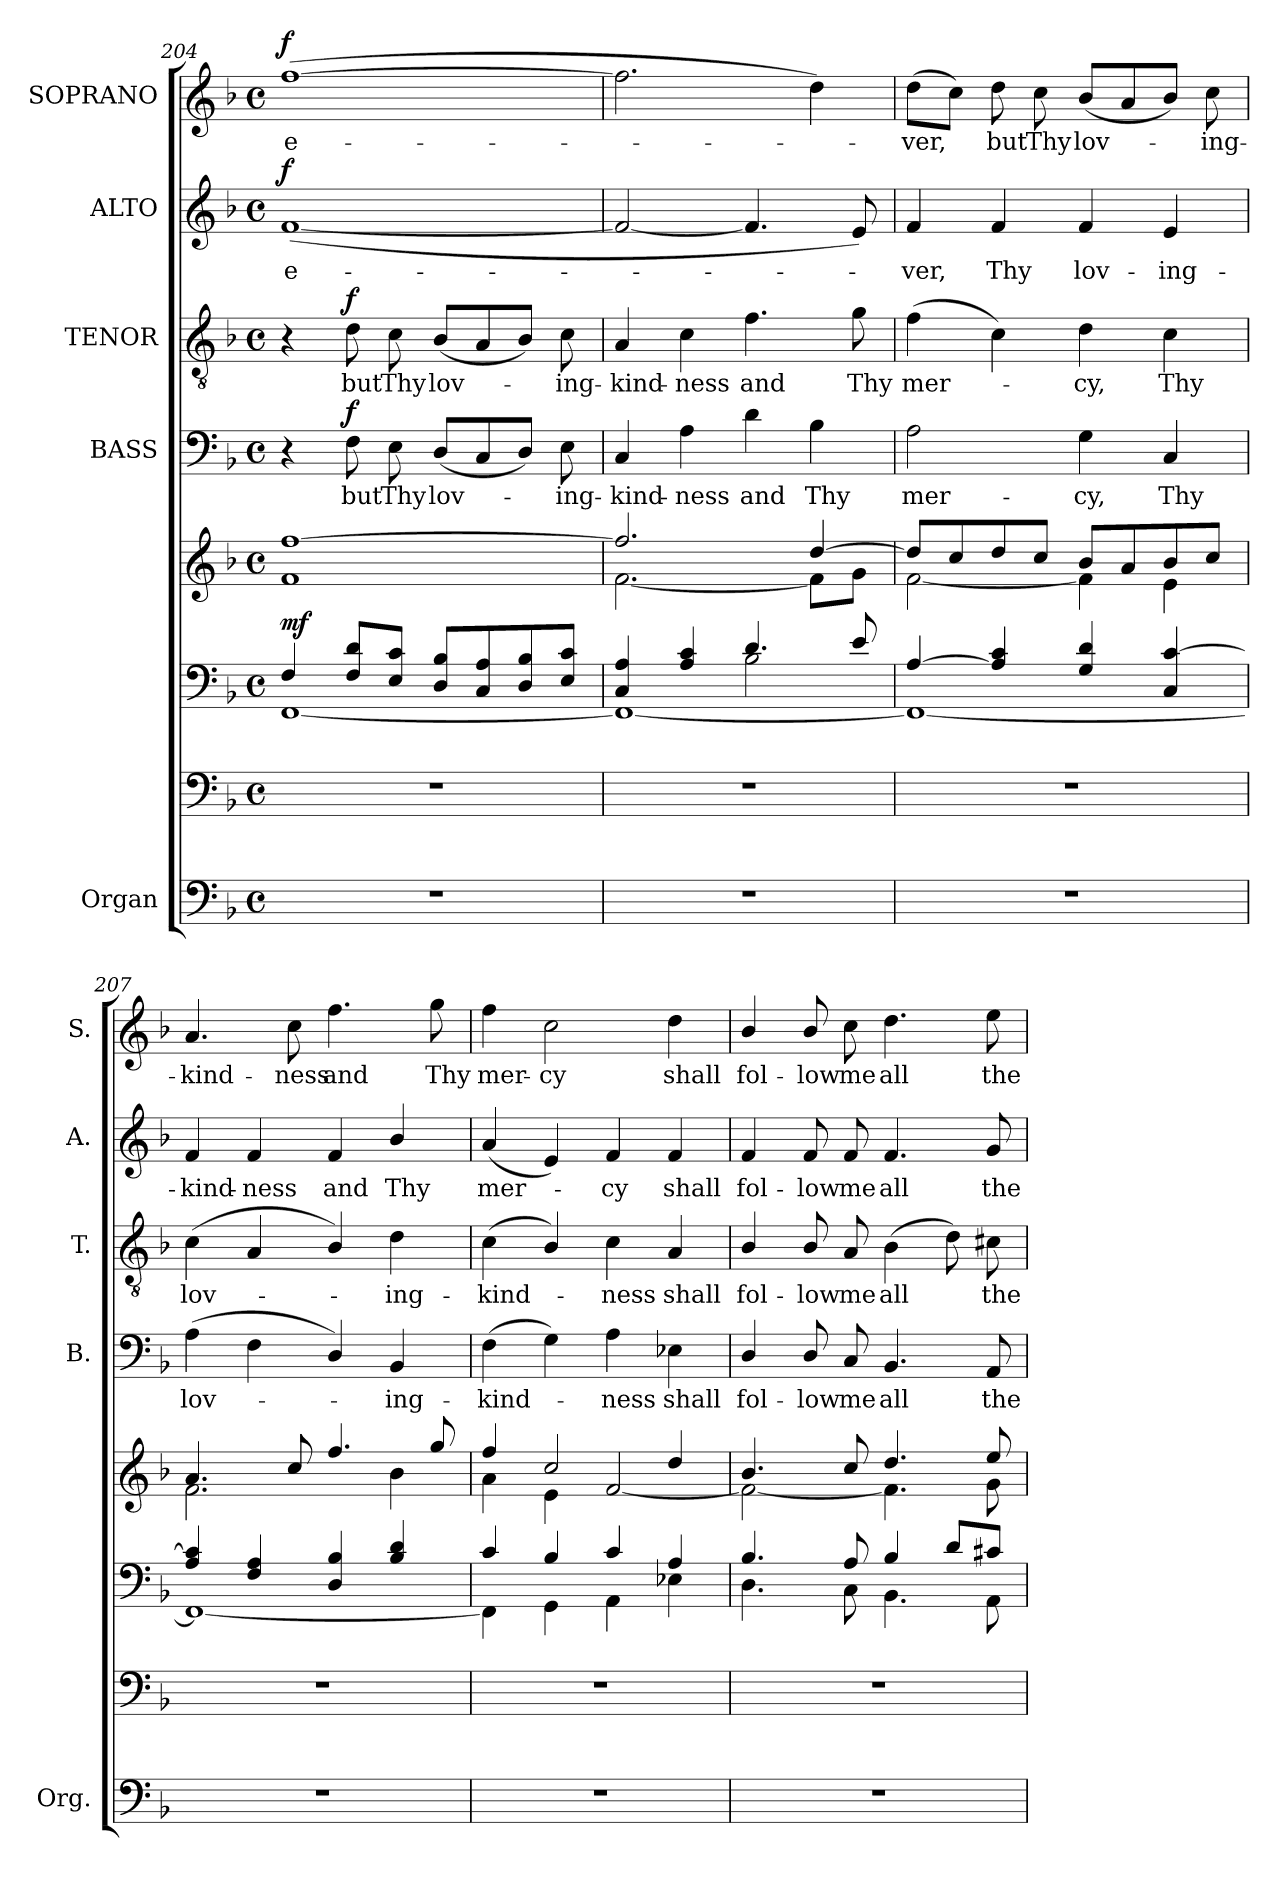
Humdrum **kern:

**kern	**kern	**kern	**kern	**dynam	**kern	**text	**dynam	**kern	**text	**dynam	**kern	**text	**dynam	**kern	**text	**dynam
*part5	*part5	*part5	*part5	*part5	*part4	*part4	*part4	*part3	*part3	*part3	*part2	*part2	*part2	*part1	*part1	*part1
*staff8	*staff7	*staff6	*staff5	*staff5/6/7/8	*staff4	*staff4	*staff4	*staff3	*staff3	*staff3	*staff2	*staff2	*staff2	*staff1	*staff1	*staff1
*I"Organ	*	*	*	*	*I"BASS	*	*	*I"TENOR	*	*	*I"ALTO	*	*	*I"SOPRANO	*	*
*I'Org.	*	*	*	*	*I'B.	*	*	*I'T.	*	*	*I'A.	*	*	*I'S.	*	*
*clefF4	*clefF4	*clefF4	*clefG2	*	*clefF4	*	*	*clefGv2	*	*	*clefG2	*	*	*clefG2	*	*
*	*	*	*	*	*	*	*	*ITrd7c12	*	*	*	*	*	*	*	*
*k[b-]	*k[b-]	*k[b-]	*k[b-]	*	*k[b-]	*	*	*k[b-]	*	*	*k[b-]	*	*	*k[b-]	*	*
*F:	*F:	*F:	*F:	*	*F:	*	*	*F:	*	*	*F:	*	*	*F:	*	*
*M4/4	*M4/4	*M4/4	*M4/4	*	*M4/4	*	*	*M4/4	*	*	*M4/4	*	*	*M4/4	*	*
*met(c)	*met(c)	*met(c)	*met(c)	*	*met(c)	*	*	*met(c)	*	*	*met(c)	*	*	*met(c)	*	*
=204	=204	=204	=204	=204	=204	=204	=204	=204	=204	=204	=204	=204	=204	=204	=204	=204
*	*	*^	*^	*	*	*	*	*	*	*	*	*	*	*	*	*
!	!	!	!	!	!	!	!	!	!	!	!	!	!	!LO:LY:b:color=#000000	!	!	!	!
!	!	!	!	!	!	!	!	!	!	!	!	!	!	!	!	!	!LO:LY:b:color=#000000	!
1r	1r	4Fi/	[1FFi	[1ffi	1fi	mf	4r	.	.	4r	.	.	([1fi	e-	f	([1ffi	e-	f
!	!	!	!	!	!	!	!	!LO:LY:b:color=#000000	!	!	!	!	!	!	!	!	!	!
!	!	!	!	!	!	!	!	!	!	!	!LO:LY:b:color=#000000	!	!	!	!	!	!	!
.	.	8Fi/ 8diL	.	.	.	.	8Fi\	but	f	8Di\	but	f	.	.	.	.	.	.
!	!	!	!	!	!	!	!	!LO:LY:b:color=#000000	!	!	!	!	!	!	!	!	!	!
!	!	!	!	!	!	!	!	!	!	!	!LO:LY:b:color=#000000	!	!	!	!	!	!	!
.	.	8Ei/ 8ciJ	.	.	.	.	8Ei\	Thy	.	8Ci\	Thy	.	.	.	.	.	.	.
!	!	!	!	!	!	!	!	!LO:LY:b:color=#000000	!	!	!	!	!	!	!	!	!	!
!	!	!	!	!	!	!	!	!	!	!	!LO:LY:b:color=#000000	!	!	!	!	!	!	!
.	.	8Di/ 8B-iL	.	.	.	.	(8Di/L	lov-	.	(8BB-i/L	lov-	.	.	.	.	.	.	.
.	.	8Ci/ 8Ai	.	.	.	.	8Ci/	.	.	8AAi/	.	.	.	.	.	.	.	.
.	.	8Di/ 8B-i	.	.	.	.	8Di/J)	.	.	8BB-i/J)	.	.	.	.	.	.	.	.
!	!	!	!	!	!	!	!	!LO:LY:b:color=#000000	!	!	!	!	!	!	!	!	!	!
!	!	!	!	!	!	!	!	!	!	!	!LO:LY:b:color=#000000	!	!	!	!	!	!	!
.	.	8Ei/ 8ciJ	.	.	.	.	8Ei\	-ing-	.	8Ci\	-ing-	.	.	.	.	.	.	.
=205	=205	=205	=205	=205	=205	=205	=205	=205	=205	=205	=205	=205	=205	=205	=205	=205	=205	=205
*	*	*	*^	*	*	*	*	*	*	*	*	*	*	*	*	*	*	*
!	!	!	!	!	!	!	!	!	!LO:LY:b:color=#000000	!	!	!	!	!	!	!	!	!	!
!	!	!	!	!	!	!	!	!	!	!	!	!LO:LY:b:color=#000000	!	!	!	!	!	!	!
1r	1r	4Ci/ 4Ai	1FFi_	2ryy	2.ffi/]	[2.fi\	.	4Ci/	-kind-	.	4AAi/	-kind-	.	2fi/_	.	.	2.ffi\]	.	.
!	!	!	!	!	!	!	!	!	!LO:LY:b:color=#000000	!	!	!	!	!	!	!	!	!	!
!	!	!	!	!	!	!	!	!	!	!	!	!LO:LY:b:color=#000000	!	!	!	!	!	!	!
.	.	4Ai/ 4ci	.	.	.	.	.	4Ai\	-ness	.	4Ci\	-ness	.	.	.	.	.	.	.
!	!	!	!	!	!	!	!	!	!LO:LY:b:color=#000000	!	!	!	!	!	!	!	!	!	!
!	!	!	!	!	!	!	!	!	!	!	!	!LO:LY:b:color=#000000	!	!	!	!	!	!	!
.	.	4.di/	.	2B-i\	.	.	.	4di\	and	.	4.Fi\	and	.	4.fi/]	.	.	.	.	.
!	!	!	!	!	!	!	!	!	!LO:LY:b:color=#000000	!	!	!	!	!	!	!	!	!	!
.	.	.	.	.	[4ddi/	8fi\L]	.	4B-i\	Thy	.	.	.	.	.	.	.	4ddi\)	.	.
!	!	!	!	!	!	!	!	!	!	!	!	!LO:LY:b:color=#000000	!	!	!	!	!	!	!
.	.	8ei/	.	.	.	8gi\J	.	.	.	.	8Gi\	Thy	.	8ei/)	.	.	.	.	.
*	*	*	*v	*v	*	*	*	*	*	*	*	*	*	*	*	*	*	*	*
=206	=206	=206	=206	=206	=206	=206	=206	=206	=206	=206	=206	=206	=206	=206	=206	=206	=206	=206
!	!	!	!	!	!	!	!	!LO:LY:b:color=#000000	!	!	!	!	!	!	!	!	!	!
!	!	!	!	!	!	!	!	!	!	!	!LO:LY:b:color=#000000	!	!	!	!	!	!	!
!	!	!	!	!	!	!	!	!	!	!	!	!	!	!LO:LY:b:color=#000000	!	!	!	!
!	!	!	!	!	!	!	!	!	!	!	!	!	!	!	!	!	!LO:LY:b:color=#000000	!
1r	1r	[4Ai/	1FFi_	8ddi/L]	[2fi\	.	2Ai\	mer-	.	(4Fi\	mer-	.	4fi/	-ver,	.	(8ddi\L	-ver,	.
.	.	.	.	8cci/	.	.	.	.	.	.	.	.	.	.	.	8cci\J)	.	.
!	!	!	!	!	!	!	!	!	!	!	!	!	!	!LO:LY:b:color=#000000	!	!	!	!
!	!	!	!	!	!	!	!	!	!	!	!	!	!	!	!	!	!LO:LY:b:color=#000000	!
.	.	4Ai/] 4ci	.	8ddi/	.	.	.	.	.	4Ci\)	.	.	4fi/	Thy	.	8ddi\	but	.
!	!	!	!	!	!	!	!	!	!	!	!	!	!	!	!	!	!LO:LY:b:color=#000000	!
.	.	.	.	8cci/J	.	.	.	.	.	.	.	.	.	.	.	8cci\	Thy	.
!	!	!	!	!	!	!	!	!LO:LY:b:color=#000000	!	!	!	!	!	!	!	!	!	!
!	!	!	!	!	!	!	!	!	!	!	!LO:LY:b:color=#000000	!	!	!	!	!	!	!
!	!	!	!	!	!	!	!	!	!	!	!	!	!	!LO:LY:b:color=#000000	!	!	!	!
!	!	!	!	!	!	!	!	!	!	!	!	!	!	!	!	!	!LO:LY:b:color=#000000	!
.	.	4Gi/ 4di	.	8b-i/L	4fi\]	.	4Gi\	-cy,	.	4Di\	-cy,	.	4fi/	lov-	.	(8b-i/L	lov-	.
.	.	.	.	8ai/	.	.	.	.	.	.	.	.	.	.	.	8ai/	.	.
!	!	!	!	!	!	!	!	!LO:LY:b:color=#000000	!	!	!	!	!	!	!	!	!	!
!	!	!	!	!	!	!	!	!	!	!	!LO:LY:b:color=#000000	!	!	!	!	!	!	!
!	!	!	!	!	!	!	!	!	!	!	!	!	!	!LO:LY:b:color=#000000	!	!	!	!
.	.	4Ci/ [4ci	.	8b-i/	4ei\	.	4Ci/	Thy	.	4Ci\	Thy	.	4ei/	-ing-	.	8b-i/J)	.	.
!	!	!	!	!	!	!	!	!	!	!	!	!	!	!	!	!	!LO:LY:b:color=#000000	!
.	.	.	.	8cci/J	.	.	.	.	.	.	.	.	.	.	.	8cci\	-ing-	.
=207	=207	=207	=207	=207	=207	=207	=207	=207	=207	=207	=207	=207	=207	=207	=207	=207	=207	=207
!	!	!	!	!	!	!	!	!LO:LY:b:color=#000000	!	!	!	!	!	!	!	!	!	!
!	!	!	!	!	!	!	!	!	!	!	!LO:LY:b:color=#000000	!	!	!	!	!	!	!
!	!	!	!	!	!	!	!	!	!	!	!	!	!	!LO:LY:b:color=#000000	!	!	!	!
!	!	!	!	!	!	!	!	!	!	!	!	!	!	!	!	!	!LO:LY:b:color=#000000	!
1r	1r	4Ai/ 4ci]	1FFi_	4.ai/	2.fi\	.	(4Ai\	lov-	.	(4Ci\	lov-	.	4fi/	-kind-	.	4.ai/	-kind-	.
!	!	!	!	!	!	!	!	!	!	!	!	!	!	!LO:LY:b:color=#000000	!	!	!	!
.	.	4Fi/ 4Ai	.	.	.	.	4Fi\	.	.	4AAi/	.	.	4fi/	-ness	.	.	.	.
!	!	!	!	!	!	!	!	!	!	!	!	!	!	!	!	!	!LO:LY:b:color=#000000	!
.	.	.	.	8cci/	.	.	.	.	.	.	.	.	.	.	.	8cci\	-ness	.
!	!	!	!	!	!	!	!	!	!	!	!	!	!	!LO:LY:b:color=#000000	!	!	!	!
!	!	!	!	!	!	!	!	!	!	!	!	!	!	!	!	!	!LO:LY:b:color=#000000	!
.	.	4Di/ 4B-i	.	4.ffi/	.	.	4Di/)	.	.	4BB-i/)	.	.	4fi/	and	.	4.ffi\	and	.
!	!	!	!	!	!	!	!	!LO:LY:b:color=#000000	!	!	!	!	!	!	!	!	!	!
!	!	!	!	!	!	!	!	!	!	!	!LO:LY:b:color=#000000	!	!	!	!	!	!	!
!	!	!	!	!	!	!	!	!	!	!	!	!	!	!LO:LY:b:color=#000000	!	!	!	!
.	.	4B-i/ 4di	.	.	4b-i\	.	4BB-i/	-ing-	.	4Di\	-ing-	.	4b-i/	Thy	.	.	.	.
!	!	!	!	!	!	!	!	!	!	!	!	!	!	!	!	!	!LO:LY:b:color=#000000	!
.	.	.	.	8ggi/	.	.	.	.	.	.	.	.	.	.	.	8ggi\	Thy	.
!!LO:PB:g=z
=208	=208	=208	=208	=208	=208	=208	=208	=208	=208	=208	=208	=208	=208	=208	=208	=208	=208	=208
!	!	!	!	!	!	!	!	!LO:LY:b:color=#000000	!	!	!	!	!	!	!	!	!	!
!	!	!	!	!	!	!	!	!	!	!	!LO:LY:b:color=#000000	!	!	!	!	!	!	!
!	!	!	!	!	!	!	!	!	!	!	!	!	!	!LO:LY:b:color=#000000	!	!	!	!
!	!	!	!	!	!	!	!	!	!	!	!	!	!	!	!	!	!LO:LY:b:color=#000000	!
1r	1r	4ci/	4FFi\]	4ffi/	4ai\	.	(4Fi\	-kind-	.	(4Ci\	-kind-	.	(4ai/	mer-	.	4ffi\	mer-	.
!	!	!	!	!	!	!	!	!	!	!	!	!	!	!	!	!	!LO:LY:b:color=#000000	!
.	.	4B-i/	4GGi\	2cci/	4ei\	.	4Gi\)	.	.	4BB-i/)	.	.	4ei/)	.	.	2cci\	-cy	.
!	!	!	!	!	!	!	!	!LO:LY:b:color=#000000	!	!	!	!	!	!	!	!	!	!
!	!	!	!	!	!	!	!	!	!	!	!LO:LY:b:color=#000000	!	!	!	!	!	!	!
!	!	!	!	!	!	!	!	!	!	!	!	!	!	!LO:LY:b:color=#000000	!	!	!	!
.	.	4ci/	4AAi\	.	[2fi/	.	4Ai\	-ness	.	4Ci\	-ness	.	4fi/	-cy	.	.	.	.
!	!	!	!	!	!	!	!	!LO:LY:b:color=#000000	!	!	!	!	!	!	!	!	!	!
!	!	!	!	!	!	!	!	!	!	!	!LO:LY:b:color=#000000	!	!	!	!	!	!	!
!	!	!	!	!	!	!	!	!	!	!	!	!	!	!LO:LY:b:color=#000000	!	!	!	!
!	!	!	!	!	!	!	!	!	!	!	!	!	!	!	!	!	!LO:LY:b:color=#000000	!
.	.	4Ai/	4E-Xi\	4ddi/	.	.	4E-Xi\	shall	.	4AAi/	shall	.	4fi/	shall	.	4ddi\	shall	.
=209	=209	=209	=209	=209	=209	=209	=209	=209	=209	=209	=209	=209	=209	=209	=209	=209	=209	=209
!	!	!	!	!	!	!	!	!LO:LY:b:color=#000000	!	!	!	!	!	!	!	!	!	!
!	!	!	!	!	!	!	!	!	!	!	!LO:LY:b:color=#000000	!	!	!	!	!	!	!
!	!	!	!	!	!	!	!	!	!	!	!	!	!	!LO:LY:b:color=#000000	!	!	!	!
!	!	!	!	!	!	!	!	!	!	!	!	!	!	!	!	!	!LO:LY:b:color=#000000	!
1r	1r	4.B-i/	4.Di\	4.b-i/	2fi\_	.	4Di/	fol-	.	4BB-i/	fol-	.	4fi/	fol-	.	4b-i/	fol-	.
!	!	!	!	!	!	!	!	!LO:LY:b:color=#000000	!	!	!	!	!	!	!	!	!	!
!	!	!	!	!	!	!	!	!	!	!	!LO:LY:b:color=#000000	!	!	!	!	!	!	!
!	!	!	!	!	!	!	!	!	!	!	!	!	!	!LO:LY:b:color=#000000	!	!	!	!
!	!	!	!	!	!	!	!	!	!	!	!	!	!	!	!	!	!LO:LY:b:color=#000000	!
.	.	.	.	.	.	.	8Di/	-low	.	8BB-i/	-low	.	8fi/	-low	.	8b-i/	-low	.
!	!	!	!	!	!	!	!	!LO:LY:b:color=#000000	!	!	!	!	!	!	!	!	!	!
!	!	!	!	!	!	!	!	!	!	!	!LO:LY:b:color=#000000	!	!	!	!	!	!	!
!	!	!	!	!	!	!	!	!	!	!	!	!	!	!LO:LY:b:color=#000000	!	!	!	!
!	!	!	!	!	!	!	!	!	!	!	!	!	!	!	!	!	!LO:LY:b:color=#000000	!
.	.	8Ai/	8Ci\	8cci/	.	.	8Ci/	me	.	8AAi/	me	.	8fi/	me	.	8cci\	me	.
!	!	!	!	!	!	!	!	!LO:LY:b:color=#000000	!	!	!	!	!	!	!	!	!	!
!	!	!	!	!	!	!	!	!	!	!	!LO:LY:b:color=#000000	!	!	!	!	!	!	!
!	!	!	!	!	!	!	!	!	!	!	!	!	!	!LO:LY:b:color=#000000	!	!	!	!
!	!	!	!	!	!	!	!	!	!	!	!	!	!	!	!	!	!LO:LY:b:color=#000000	!
.	.	4B-i/	4.BB-i\	4.ddi/	4.fi\]	.	4.BB-i/	all	.	(4BB-i\	all	.	4.fi/	all	.	4.ddi\	all	.
.	.	8di/L	.	.	.	.	.	.	.	8Di\)	.	.	.	.	.	.	.	.
!	!	!	!	!	!	!	!	!LO:LY:b:color=#000000	!	!	!	!	!	!	!	!	!	!
!	!	!	!	!	!	!	!	!	!	!	!LO:LY:b:color=#000000	!	!	!	!	!	!	!
!	!	!	!	!	!	!	!	!	!	!	!	!	!	!LO:LY:b:color=#000000	!	!	!	!
!	!	!	!	!	!	!	!	!	!	!	!	!	!	!	!	!	!LO:LY:b:color=#000000	!
.	.	8c#Xi/J	8AAi\	8eei/	8gi\	.	8AAi/	the	.	8C#Xi\	the	.	8gi/	the	.	8eei\	the	.
*	*	*v	*v	*	*	*	*	*	*	*	*	*	*	*	*	*	*	*
*	*	*	*v	*v	*	*	*	*	*	*	*	*	*	*	*	*	*
=	=	=	=	=	=	=	=	=	=	=	=	=	=	=	=	=
*-	*-	*-	*-	*-	*-	*-	*-	*-	*-	*-	*-	*-	*-	*-	*-	*-
